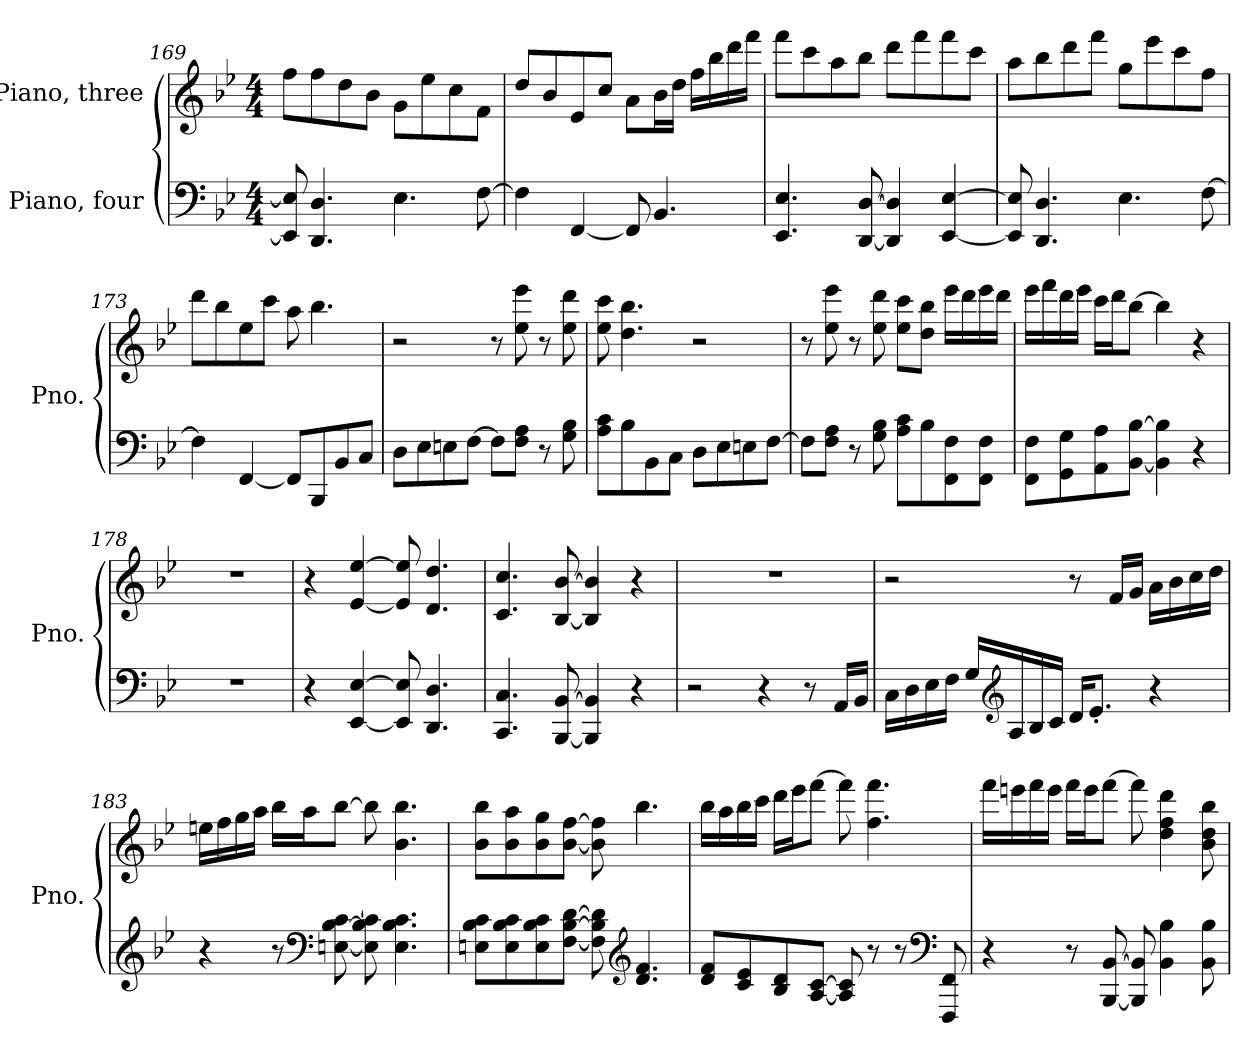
**kern	**kern
*part2	*part1
*staff2	*staff1
*I"Piano, four	*I"Piano, three
*I'Pno.	*I'Pno.
!!LO:LB:g=z
*clefF4	*clefG2
*k[b-e-]	*k[b-e-]
*M4/4	*M4/4
=169	=169
8EE-/] 8E-/]	8ff\L
4.DD/ 4.D/	8ff\
.	8dd\
.	8b-\J
4.E-\	8g\L
.	8ee-\
.	8cc\
[8F\	8f\J
=170	=170
4F\]	8dd/L
.	8b-/
[4FF/	8e-/
.	8cc/J
8FF/]	8a\L
4.BB-/	16b-\L
.	16dd\JJ
.	16ff\LL
.	16bb-\
.	16ddd\
.	16fff\JJ
=171	=171
4.EE-/ 4.E-/	8fff\L
.	8ccc\
.	8aa\
[8DD/ [8D/	8bb-\J
4DD/] 4D/]	8ddd\L
.	8fff\
[4EE-/ [4E-/	8fff\
.	8ccc\J
!!LO:LB:g=z
=172	=172
8EE-/] 8E-/]	8aa\L
4.DD/ 4.D/	8bb-\
.	8ddd\
.	8fff\J
4.E-\	8gg\L
.	8eee-\
.	8ccc\
[8F\	8ff\J
=173	=173
4F\]	8ddd\L
.	8bb-\
[4FF/	8ee-\
.	8ccc\J
8FF/L]	8aa\
8BBB-/	4.bb-\
8BB-/	.
8C/J	.
=174	=174
8D\L	2r
8E-\	.
8En\	.
[8F\J	.
8F\L]	8r
8F\ 8A\J	8ee-\ 8eee-\
8r	8r
8G\ 8B-\	8ee-\ 8ddd\
=175	=175
8A\ 8c\L	8ee-\ 8ccc\
8B-\	4.dd\ 4.bb-\
8BB-\	.
8C\J	.
8D\L	2r
8E-\	.
8En\	.
[8F\J	.
!!LO:LB:g=z
=176	=176
8F\L]	8r
8F\ 8A\J	8ee-\ 8eee-\
8r	8r
8G\ 8B-\	8ee-\ 8ddd\
8A\ 8c\L	8ee-\ 8ccc\L
8B-\	8dd\ 8bb-\J
8FF\ 8F\	16eee-\LL
.	16ddd\
8FF\ 8F\J	16eee-\
.	16ddd\JJ
=177	=177
8FF\ 8F\L	16eee-\LL
.	16fff\
8GG\ 8G\	16ddd\
.	16eee-\JJ
8AA\ 8A\	16ccc\LL
.	16ddd\J
[8BB-\ [8B-\J	[8bb-\J
4BB-\] 4B-\]	4bb-\]
4r	4r
=178	=178
1r	1r
=179	=179
4r	4r
[4EE-/ [4E-/	[4e-/ [4ee-/
8EE-/] 8E-/]	8e-/] 8ee-/]
4.DD/ 4.D/	4.d/ 4.dd/
=180	=180
4.CC/ 4.C/	4.c/ 4.cc/
[8BBB-/ [8BB-/	[8B-/ [8b-/
4BBB-/] 4BB-/]	4B-/] 4b-/]
4r	4r
!!LO:LB:g=z
=181	=181
2r	1r
4r	.
8r	.
16AA/LL	.
16BB-/JJ	.
=182	=182
16C\LL	2r
16D\	.
16E-\	.
16F\JJ	.
16G/LL	.
*clefG2	*
16A/	.
16B-/	.
16c/JJ	.
16d/KL	8r
8.e-'/J	.
.	16f/LL
.	16g/JJ
4r	16a\LL
.	16b-\
.	16cc\
.	16dd\JJ
=183	=183
4r	16een\LL
.	16ff\
.	16gg\
.	16aa\JJ
8r	16bb-\LL
.	16aa\J
*clefF4	*
[8En\ [8B-\ [8c\	[8bb-\J
8E\] 8B-\] 8c\]	8bb-\]
4.E\ 4.B-\ 4.c\	4.b-\ 4.bb-\
!!LO:PB:g=z
=184	=184
8En\ 8B-\ 8c\L	8b-\ 8bb-\L
8E\ 8B-\ 8c\	8b-\ 8aa\
8E\ 8B-\ 8c\	8b-\ 8gg\
[8F\ [8B-\ [8d\J	[8b-\ [8ff\J
8F\] 8B-\] 8d\]	8b-\] 8ff\]
*clefG2	*
4.d/ 4.f/	4.bb-\
=185	=185
8d/ 8f/L	16bb-\LL
.	16aa\
8c/ 8e-/	16bb-\
.	16ccc\JJ
8B-/ 8d/	16ddd\LL
.	16eee-\J
[8A/ [8c/J	[8fff\J
8A/] 8c/]	8fff\]
8r	4.ff\ 4.fff\
8r	.
*clefF4	*
8FFF/ 8FF/	.
!!LO:LB:g=z
=186	=186
4r	16fff\LL
.	16eeen\
.	16fff\
.	16eee\JJ
8r	16fff\LL
.	16eee\J
[8BBB-/ [8BB-/	[8fff\J
8BBB-/] 8BB-/]	8fff\]
4BB-\ 4B-\	4dd\ 4ff\ 4ddd\
8BB-\ 8B-\	8b-\ 8dd\ 8bb-\
=	=
*-	*-
